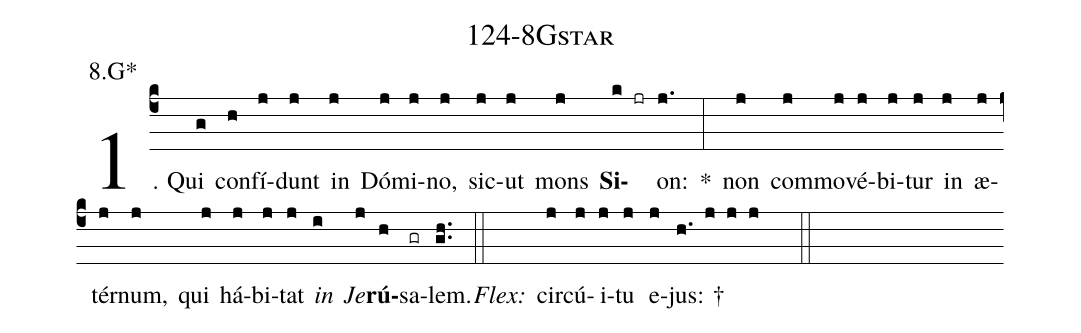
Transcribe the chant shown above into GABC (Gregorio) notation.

name: 124-8Gstar;
annotation: 8.G*;
%%
(c4)1. Qui(g) con(h)fí(j)dunt(j) in(j) Dó(j)mi(j)no,(j) sic(j)ut(j) mons(j) <b>Si</b>(k jr)on:(j.) *(:) non(j) com(j)mo(j)vé(j)bi(j)tur(j) in(j) æ(j)tér(j)num,(j) qui(j) há(j)bi(j)tat(j) <i>in</i>(i) <i>Je</i>(j)<b>rú</b>(h)sa(gr)lem.(gh..) (::)
<i>Flex:</i>()  cir(j)cú(j)i(j)tu(j) e(j)jus: †(h. j j j  ::)
